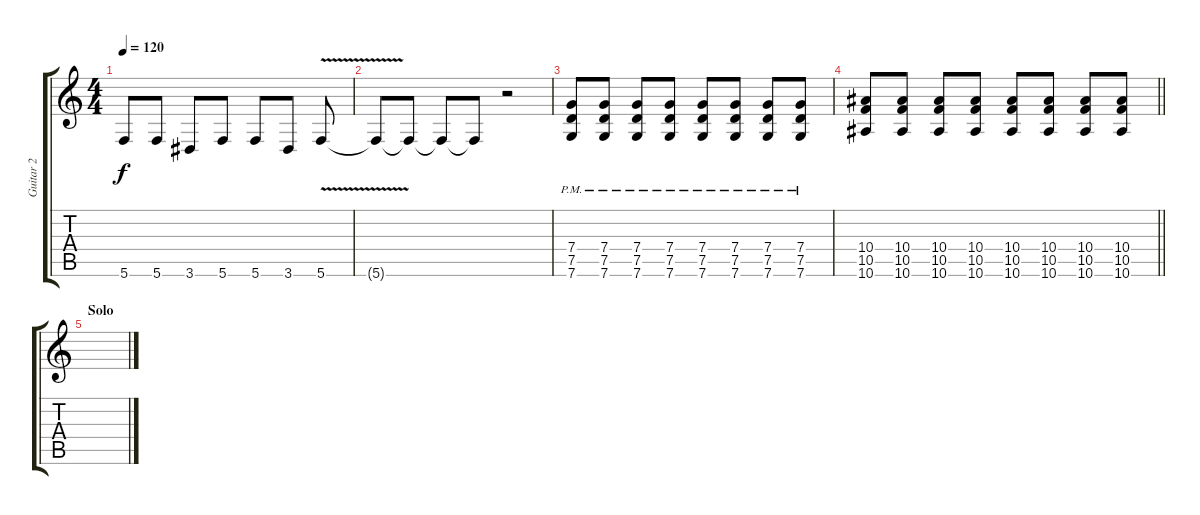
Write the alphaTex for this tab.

\track ("Guitar 2" "Guitar 2") {solo instrument overdrivenguitar}
\staff {score tabs}
\tuning (D4 A3 F3 C3 G2 C2) {hide}
\ts (4 4)
\tempo 120
\clef g2
\ks c
5.6.8{dy f} 5.6.8 3.6.8 5.6.8 5.6.8 3.6.8 5.6{v}.8 |
5.6{t}.8 5.6{t}.8 5.6{t}.8 5.6{t}.8 r.2 |
(7.4{pm} 7.5{pm} 7.6{pm}).8 (7.4{pm} 7.5{pm} 7.6{pm}).8 (7.4{pm} 7.5{pm} 7.6{pm}).8 (7.4{pm} 7.5 7.6{pm}).8 (7.4{pm} 7.5{pm} 7.6{pm}).8 (7.4{pm} 7.5{pm} 7.6{pm}).8 (7.4{pm} 7.5 7.6{pm}).8 (7.4{pm} 7.5{pm} 7.6{pm}).8 |
\barLineRight lightlight
(10.4 10.5 10.6).8 (10.4 10.5 10.6).8 (10.4 10.5 10.6).8 (10.4 10.5 10.6).8 (10.4 10.5 10.6).8 (10.4 10.5 10.6).8 (10.4 10.5 10.6).8 (10.4 10.5 10.6).8 |
\section ("" "Solo")
